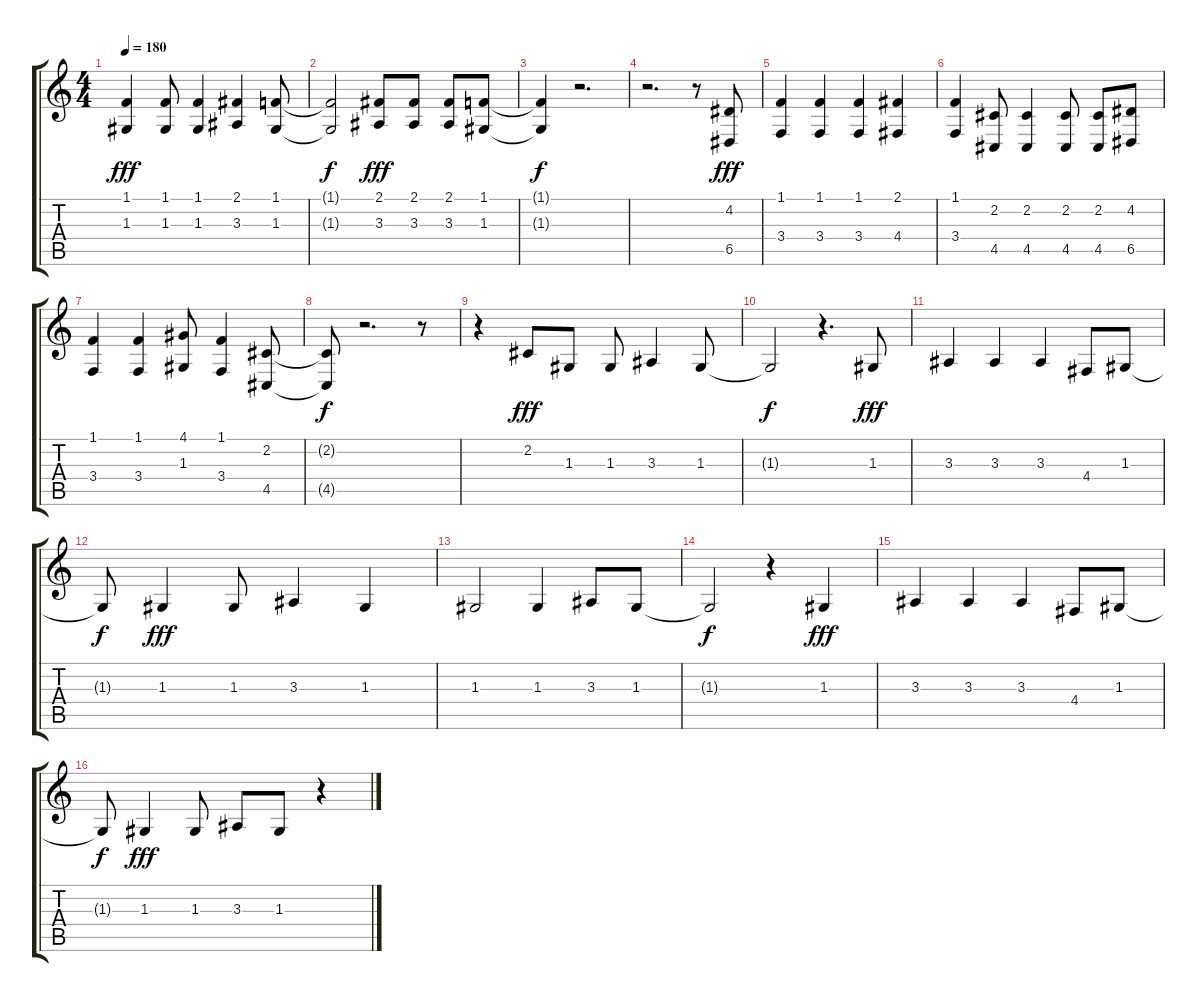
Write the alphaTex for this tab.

\track "" {instrument altosax}
\staff {score tabs}
\tuning (E4 B3 G3 D3 A2 E2) {hide}
\ts (4 4)
\tempo 180
\clef g2
\ks c
(1.1 1.3).4{dy fff} (1.1 1.3).8 (1.1 1.3).4 (2.1 3.3).4 (1.1 1.3).8 |
(1.1{t} 1.3{t}).2{dy f} (2.1 3.3).8{dy fff} (2.1 3.3).8 (2.1 3.3).8 (1.1 1.3).8 |
(1.1{t} 1.3{t}).4{dy f} r.2{d} |
r.2{d} r.8 (4.2 6.5).8{dy fff} |
(1.1 3.4).4 (1.1 3.4).4 (1.1 3.4).4 (2.1 4.4).4 |
(1.1 3.4).4 (2.2 4.5).8 (2.2 4.5).4 (2.2 4.5).8 (2.2 4.5).8 (4.2 6.5).8 |
(1.1 3.4).4 (1.1 3.4).4 (4.1 1.3).8 (1.1 3.4).4 (2.2 4.5).8 |
(2.2{t} 4.5{t}).8{dy f} r.2{d} r.8 |
r.4 2.2.8{dy fff} 1.3.8 1.3.8 3.3.4 1.3.8 |
1.3{t}.2{dy f} r.4{d} 1.3.8{dy fff} |
3.3.4 3.3.4 3.3.4 4.4.8 1.3.8 |
1.3{t}.8{dy f} 1.3.4{dy fff} 1.3.8 3.3.4 1.3.4 |
1.3.2 1.3.4 3.3.8 1.3.8 |
1.3{t}.2{dy f} r.4 1.3.4{dy fff} |
3.3.4 3.3.4 3.3.4 4.4.8 1.3.8 |
1.3{t}.8{dy f} 1.3.4{dy fff} 1.3.8 3.3.8 1.3.8 r.4
